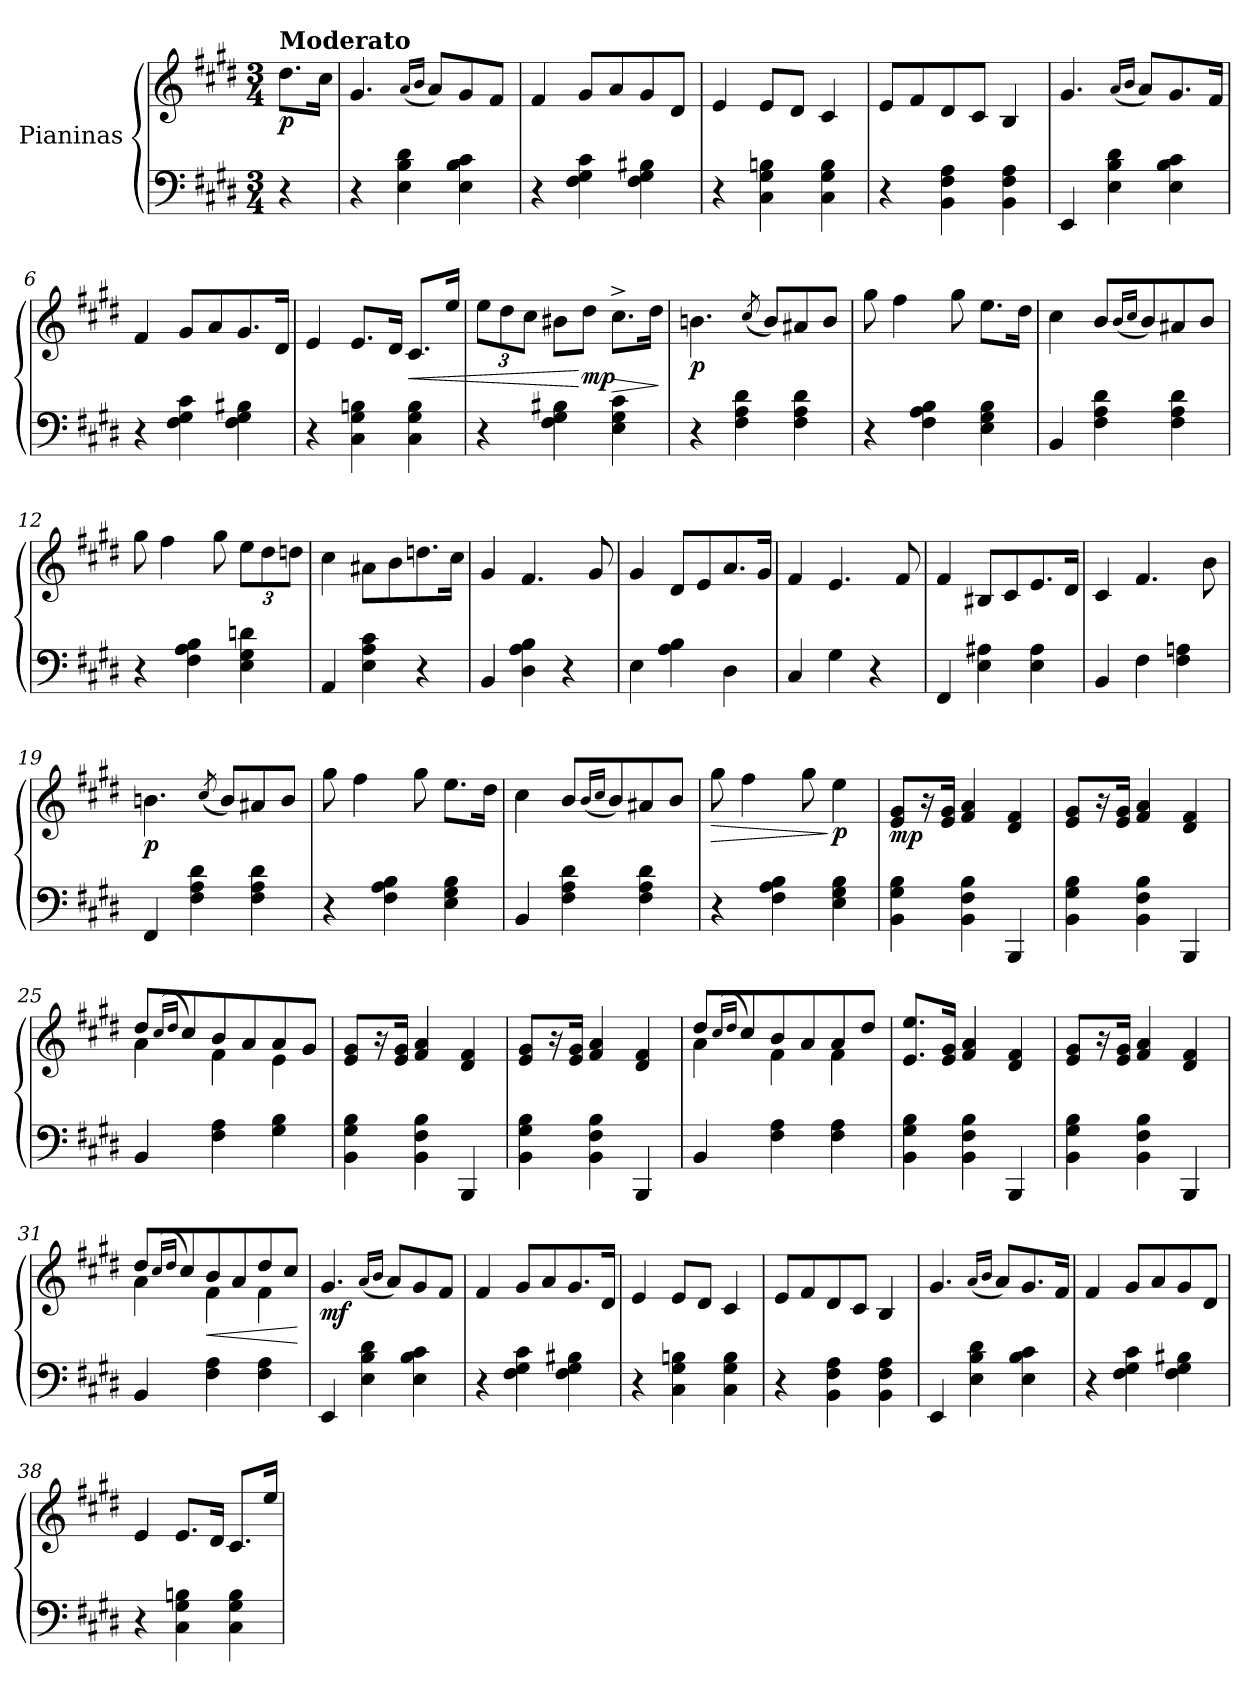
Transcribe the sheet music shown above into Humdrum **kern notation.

**kern	**kern	**dynam
*part1	*part1	*part1
*staff2	*staff1	*staff1/2
*I"Pianinas	*	*
*clefF4	*clefG2	*
*k[f#c#g#d#]	*k[f#c#g#d#]	*
*M3/4	*M3/4	*
*MM121	*MM121	*
=	=	=
!	!LO:TX:a:B:t=Moderato	!
!	!	!LO:DY:b
4r	8.dd#\L	p
.	16cc#\Jk	.
=1	=1	=1
4r	4.g#/	.
4E\ 4B\ 4d#\	.	.
.	(16qa/LL	.
.	16qb/JJ	.
.	8a/L)	.
4E\ 4B\ 4c#\	8g#/	.
.	8f#/J	.
=2	=2	=2
4r	4f#/	.
4F#\ 4G#\ 4c#\	8g#/L	.
.	8a/	.
4F#\ 4G#\ 4B#X\	8g#/	.
.	8d#/J	.
=3	=3	=3
4r	4e/	.
4C#\ 4G#\ 4Bn\	8e/L	.
.	8d#/J	.
4C#\ 4G#\ 4B\	4c#/	.
=4	=4	=4
4r	8e/L	.
.	8f#/	.
4BB\ 4F#\ 4A\	8d#/	.
.	8c#/J	.
4BB\ 4F#\ 4A\	4B/	.
=5	=5	=5
4EE/	4.g#/	.
4E\ 4B\ 4d#\	.	.
.	(16qa/LL	.
.	16qb/JJ	.
.	8a/L)	.
4E\ 4B\ 4c#\	8.g#/	.
.	16f#/Jk	.
!!LO:LB:g=z
=6	=6	=6
4r	4f#/	.
4F#\ 4G#\ 4c#\	8g#/L	.
.	8a/	.
4F#\ 4G#\ 4B#X\	8.g#/	.
.	16d#/Jk	.
=7	=7	=7
4r	4e/	.
4C#\ 4G#\ 4Bn\	8.e/L	.
.	16d#/Jk	.
!	!	!LO:HP:b
4C#\ 4G#\ 4B\	8.c#/L	<
.	16ee/Jk	.
=8	=8	=8
*	*Xbrackettup	*
4r	12ee\L	.
.	12dd#\	.
.	12cc#\J	.
4F#\ 4G#\ 4B#X\	8b#X\L	.
!	!	!LO:DY:n=1:b
.	8dd#\J	[ mp
!	!	!LO:HP:b
4E\ 4G#\ 4c#\	8.cc#^\L	>
.	16dd#\Jk	.
.	.	]
=9	=9	=9
!	!	!LO:DY:b
4r	4.bn\	p
4F#\ 4A\ 4d#\	.	.
.	(8qcc#/	.
.	8b/L)	.
4F#\ 4A\ 4d#\	8a#X/	.
.	8b/J	.
=10	=10	=10
4r	8gg#\	.
.	4ff#\	.
4F#\ 4A\ 4B\	.	.
.	8gg#\	.
4E\ 4G#\ 4B\	8.ee\L	.
.	16dd#\Jk	.
!!LO:LB:g=z
=11	=11	=11
4BB/	4cc#\	.
4F#\ 4A\ 4d#\	8b/L	.
.	(16qb/LL	.
.	16qcc#/JJ	.
.	8b/)	.
4F#\ 4A\ 4d#\	8a#X/	.
.	8b/J	.
=12	=12	=12
4r	8gg#\	.
.	4ff#\	.
4F#\ 4A\ 4B\	.	.
.	8gg#\	.
4E\ 4G#\ 4dn\	12ee\L	.
.	12dd#\	.
.	12ddn\J	.
=13	=13	=13
4AA/	4cc#\	.
4E\ 4A\ 4c#\	8a#X\L	.
.	8b\	.
4r	8.ddn\	.
.	16cc#\Jk	.
=14	=14	=14
4BB/	4g#/	.
4D#\ 4A\ 4B\	4.f#/	.
4r	.	.
.	8g#/	.
=15	=15	=15
4E\	4g#/	.
4A\ 4B\	8d#/L	.
.	8e/	.
4D#\	8.a/	.
.	16g#/Jk	.
=16	=16	=16
4C#/	4f#/	.
4G#\	4.e/	.
4r	.	.
.	8f#/	.
!!LO:LB:g=z
=17	=17	=17
4FF#/	4f#/	.
4E\ 4A#X\	8B#X/L	.
.	8c#/	.
4E\ 4A#\	8.e/	.
.	16d#/Jk	.
=18	=18	=18
4BB/	4c#/	.
4F#\	4.f#/	.
4F#\ 4An\	.	.
.	8b\	.
=19	=19	=19
!	!	!LO:DY:b
4FF#/	4.bn\	p
4F#\ 4A\ 4d#\	.	.
.	(8qcc#/	.
.	8b/L)	.
4F#\ 4A\ 4d#\	8a#X/	.
.	8b/J	.
=20	=20	=20
4r	8gg#\	.
.	4ff#\	.
4F#\ 4A\ 4B\	.	.
.	8gg#\	.
4E\ 4G#\ 4B\	8.ee\L	.
.	16dd#\Jk	.
=21	=21	=21
4BB/	4cc#\	.
4F#\ 4A\ 4d#\	8b/L	.
.	(16qb/LL	.
.	16qcc#/JJ	.
.	8b/)	.
4F#\ 4A\ 4d#\	8a#X/	.
.	8b/J	.
=22	=22	=22
!	!	!LO:HP:b
4r	8gg#\	>
.	4ff#\	.
4F#\ 4A\ 4B\	.	.
.	8gg#\	.
!	!	!LO:DY:n=1:b
4E\ 4G#\ 4B\	4ee\	] p
!!LO:LB:g=z
=23	=23	=23
!	!	!LO:DY:b
4BB\ 4G#\ 4B\	8e/ 8g#/L	mp
.	16r	.
.	16e/ 16g#/Jk	.
4BB\ 4F#\ 4B\	4f#/ 4a/	.
4BBB/	4d#/ 4f#/	.
=24	=24	=24
4BB\ 4G#\ 4B\	8e/ 8g#/L	.
.	16r	.
.	16e/ 16g#/Jk	.
4BB\ 4F#\ 4B\	4f#/ 4a/	.
4BBB/	4d#/ 4f#/	.
=25	=25	=25
*	*^	*
4BB/	8dd#/L	4a\	.
.	(16qcc#/LL	.	.
.	16qdd#/JJ	.	.
.	8cc#/)	.	.
4F#\ 4A\	8b/	4f#\	.
.	8a/	.	.
4G#\ 4B\	8a/	4e\	.
.	8g#/J	.	.
*	*v	*v	*
=26	=26	=26
4BB\ 4G#\ 4B\	8e/ 8g#/L	.
.	16r	.
.	16e/ 16g#/Jk	.
4BB\ 4F#\ 4B\	4f#/ 4a/	.
4BBB/	4d#/ 4f#/	.
=27	=27	=27
4BB\ 4G#\ 4B\	8e/ 8g#/L	.
.	16r	.
.	16e/ 16g#/Jk	.
4BB\ 4F#\ 4B\	4f#/ 4a/	.
4BBB/	4d#/ 4f#/	.
=28	=28	=28
*	*^	*
4BB/	8dd#/L	4a\	.
.	(16qcc#/LL	.	.
.	16qdd#/JJ	.	.
.	8cc#/)	.	.
4F#\ 4A\	8b/	4f#\	.
.	8a/	.	.
4F#\ 4A\	8a/	4f#\	.
.	8dd#/J	.	.
*	*v	*v	*
!!LO:PB:g=z
=29	=29	=29
4BB\ 4G#\ 4B\	8.e/ 8.ee/L	.
.	16e/ 16g#/Jk	.
4BB\ 4F#\ 4B\	4f#/ 4a/	.
4BBB/	4d#/ 4f#/	.
=30	=30	=30
4BB\ 4G#\ 4B\	8e/ 8g#/L	.
.	16r	.
.	16e/ 16g#/Jk	.
4BB\ 4F#\ 4B\	4f#/ 4a/	.
4BBB/	4d#/ 4f#/	.
=31	=31	=31
*	*^	*
4BB/	8dd#/L	4a\	.
.	(16qcc#/LL	.	.
.	16qdd#/JJ	.	.
.	8cc#/)	.	.
!	!	!	!LO:HP:b
4F#\ 4A\	8b/	4f#\	<
.	8a/	.	.
4F#\ 4A\	8dd#/	4f#\	.
.	8cc#/J	.	.
*	*v	*v	*
.	.	[
=32	=32	=32
!	!	!LO:DY:b
4EE/	4.g#/	mf
4E\ 4B\ 4d#\	.	.
.	(16qa/LL	.
.	16qb/JJ	.
.	8a/L)	.
4E\ 4B\ 4c#\	8g#/	.
.	8f#/J	.
=33	=33	=33
4r	4f#/	.
4F#\ 4G#\ 4c#\	8g#/L	.
.	8a/	.
4F#\ 4G#\ 4B#X\	8.g#/	.
.	16d#/Jk	.
=34	=34	=34
4r	4e/	.
4C#\ 4G#\ 4Bn\	8e/L	.
.	8d#/J	.
4C#\ 4G#\ 4B\	4c#/	.
!!LO:LB:g=z
=35	=35	=35
4r	8e/L	.
.	8f#/	.
4BB\ 4F#\ 4A\	8d#/	.
.	8c#/J	.
4BB\ 4F#\ 4A\	4B/	.
=36	=36	=36
4EE/	4.g#/	.
4E\ 4B\ 4d#\	.	.
.	(16qa/LL	.
.	16qb/JJ	.
.	8a/L)	.
4E\ 4B\ 4c#\	8.g#/	.
.	16f#/Jk	.
=37	=37	=37
4r	4f#/	.
4F#\ 4G#\ 4c#\	8g#/L	.
.	8a/	.
4F#\ 4G#\ 4B#X\	8g#/	.
.	8d#/J	.
=38	=38	=38
4r	4e/	.
4C#\ 4G#\ 4Bn\	8.e/L	.
.	16d#/Jk	.
4C#\ 4G#\ 4B\	8.c#/L	.
.	16ee/Jk	.
=	=	=
*-	*-	*-
